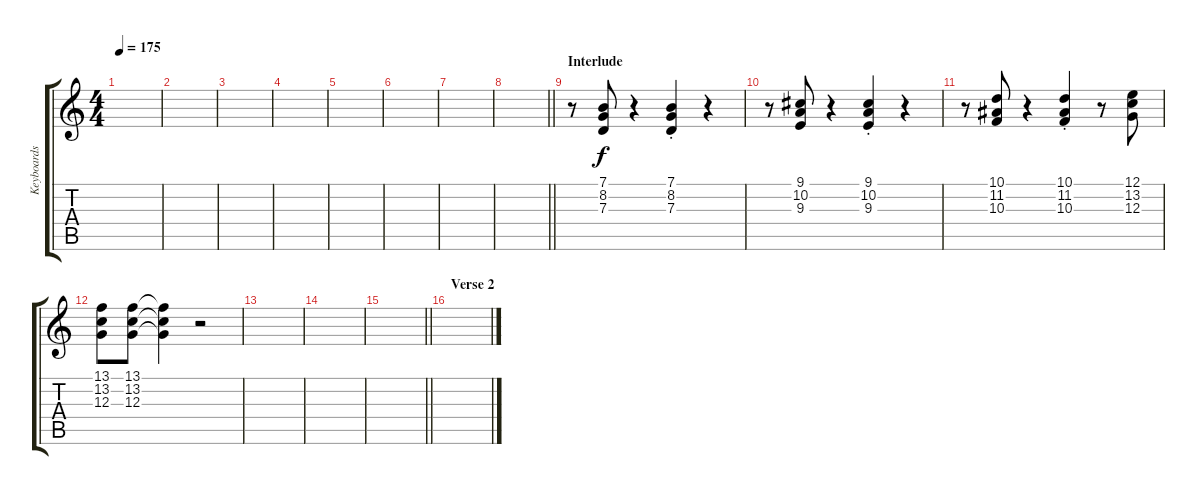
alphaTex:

\track ("Keyboards" "Keyboards") {instrument lead2sawtooth}
\staff {score tabs}
\tuning (E4 B3 G3 D3 A2 E2) {hide}
\ts (4 4)
\tempo 175
\clef g2
\ks c
|
|
|
|
|
|
|
\barLineRight lightlight
|
\section ("" "Interlude")
r.8 (7.1 8.2 7.3).8 r.4 (7.1{st} 8.2{st} 7.3{st}).4 r.4 |
r.8 (9.1 10.2 9.3).8 r.4 (9.1{st} 10.2{st} 9.3{st}).4 r.4 |
r.8 (10.1 11.2 10.3).8 r.4 (10.1{st} 11.2{st} 10.3{st}).4 r.8 (12.1 13.2 12.3).8 |
(13.1 13.2 12.3).8 (13.1 13.2 12.3).8 (13.1{t} 13.2{t} 12.3{t}).4 r.2 |
|
|
\barLineRight lightlight
|
\section ("" "Verse 2")
